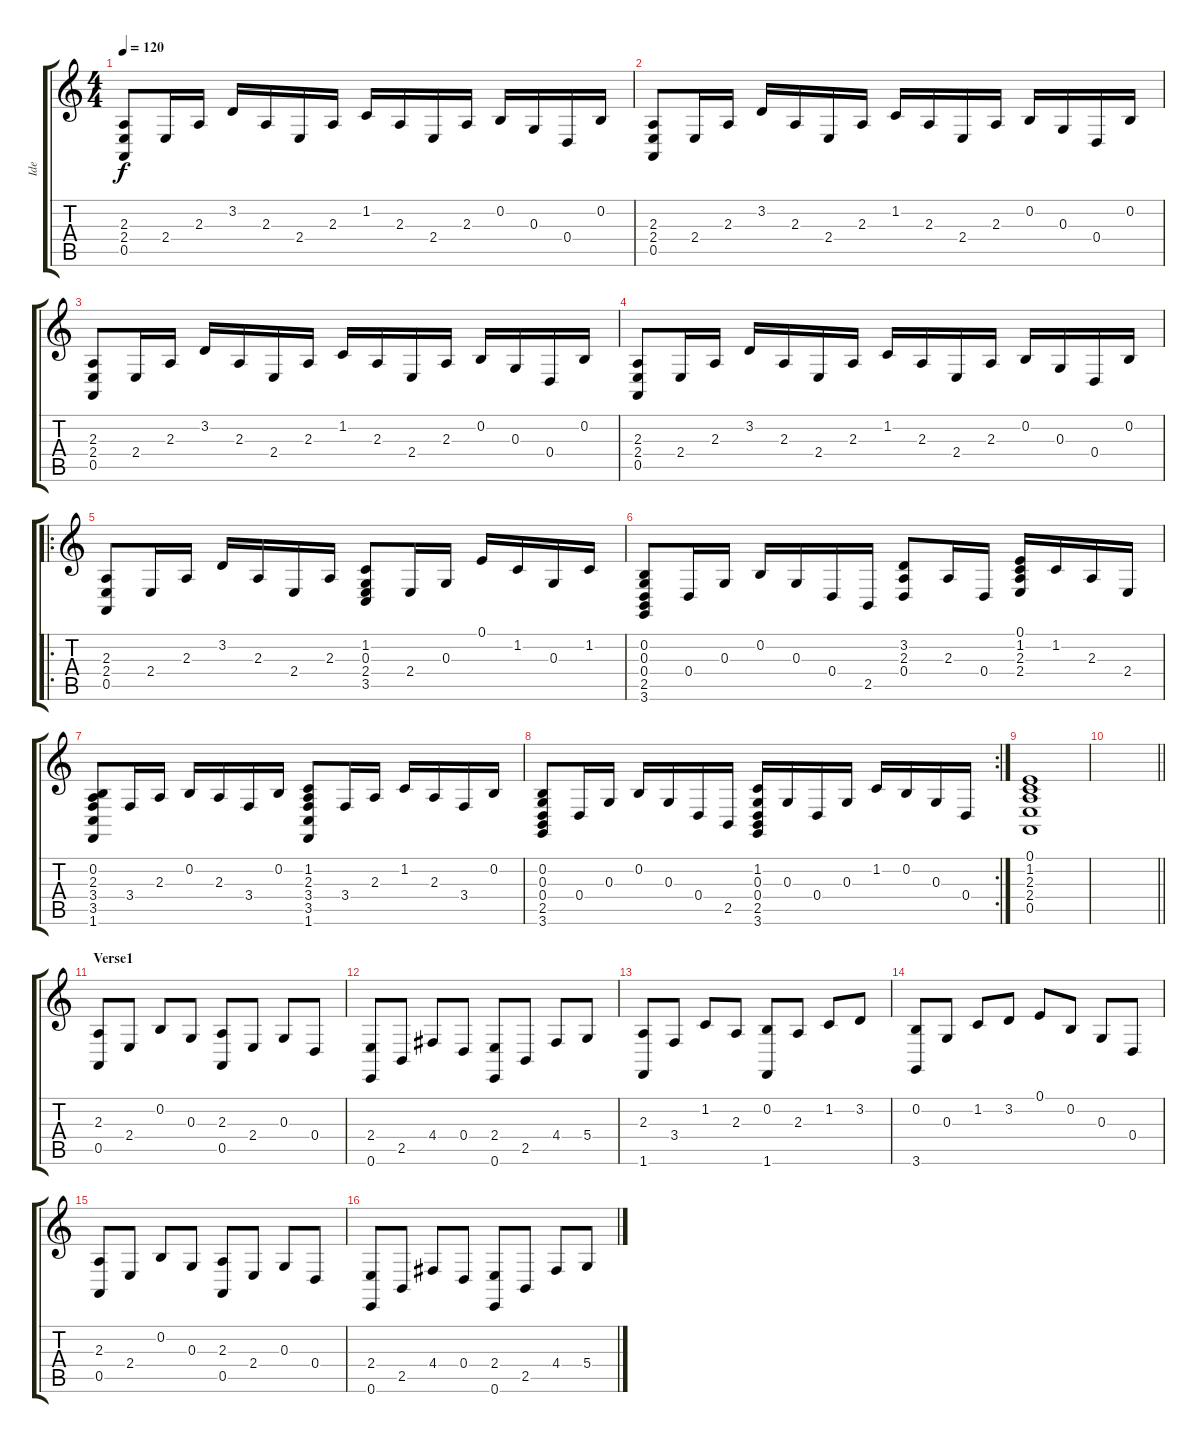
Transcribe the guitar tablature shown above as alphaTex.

\track ("Ide" "Ide") {instrument acousticgrandpiano}
\staff {score tabs}
\tuning (E4 B3 G3 D3 A2 E2) {hide}
\ts (4 4)
\tempo 120
\clef g2
\ks c
(2.3 2.4 0.5).8{dy f} 2.4.16 2.3.16 3.2.16 2.3.16 2.4.16 2.3.16 1.2.16 2.3.16 2.4.16 2.3.16 0.2.16 0.3.16 0.4.16 0.2.16 |
(2.3 2.4 0.5).8 2.4.16 2.3.16 3.2.16 2.3.16 2.4.16 2.3.16 1.2.16 2.3.16 2.4.16 2.3.16 0.2.16 0.3.16 0.4.16 0.2.16 |
(2.3 2.4 0.5).8 2.4.16 2.3.16 3.2.16 2.3.16 2.4.16 2.3.16 1.2.16 2.3.16 2.4.16 2.3.16 0.2.16 0.3.16 0.4.16 0.2.16 |
(2.3 2.4 0.5).8 2.4.16 2.3.16 3.2.16 2.3.16 2.4.16 2.3.16 1.2.16 2.3.16 2.4.16 2.3.16 0.2.16 0.3.16 0.4.16 0.2.16 |
\ro
(2.3 2.4 0.5).8 2.4.16 2.3.16 3.2.16 2.3.16 2.4.16 2.3.16 (1.2 0.3 2.4 3.5).8 2.4.16 0.3.16 0.1.16 1.2.16 0.3.16 1.2.16 |
(0.2 0.3 0.4 2.5 3.6).8 0.4.16 0.3.16 0.2.16 0.3.16 0.4.16 2.5.16 (3.2 2.3 0.4).8 2.3.16 0.4.16 (0.1 1.2 2.3 2.4).16 1.2.16 2.3.16 2.4.16 |
(0.2 2.3 3.4 3.5 1.6).8 3.4.16 2.3.16 0.2.16 2.3.16 3.4.16 0.2.16 (1.2 2.3 3.4 3.5 1.6).8 3.4.16 2.3.16 1.2.16 2.3.16 3.4.16 0.2.16 |
\rc 2
(0.2 0.3 0.4 2.5 3.6).8 0.4.16 0.3.16 0.2.16 0.3.16 0.4.16 2.5.16 (1.2 0.3 0.4 2.5 3.6).16 0.3.16 0.4.16 0.3.16 1.2.16 0.2.16 0.3.16 0.4.16 |
(0.1 1.2 2.3 2.4 0.5).1 |
\barLineRight lightlight
|
\section ("" "Verse1")
(2.3 0.5).8 2.4.8 0.2.8 0.3.8 (2.3 0.5).8 2.4.8 0.3.8 0.4.8 |
(2.4 0.6).8 2.5.8 4.4.8 0.4.8 (2.4 0.6).8 2.5.8 4.4.8 5.4.8 |
(2.3 1.6).8 3.4.8 1.2.8 2.3.8 (0.2 1.6).8 2.3.8 1.2.8 3.2.8 |
(0.2 3.6).8 0.3.8 1.2.8 3.2.8 0.1.8 0.2.8 0.3.8 0.4.8 |
(2.3 0.5).8 2.4.8 0.2.8 0.3.8 (2.3 0.5).8 2.4.8 0.3.8 0.4.8 |
(2.4 0.6).8 2.5.8 4.4.8 0.4.8 (2.4 0.6).8 2.5.8 4.4.8 5.4.8
